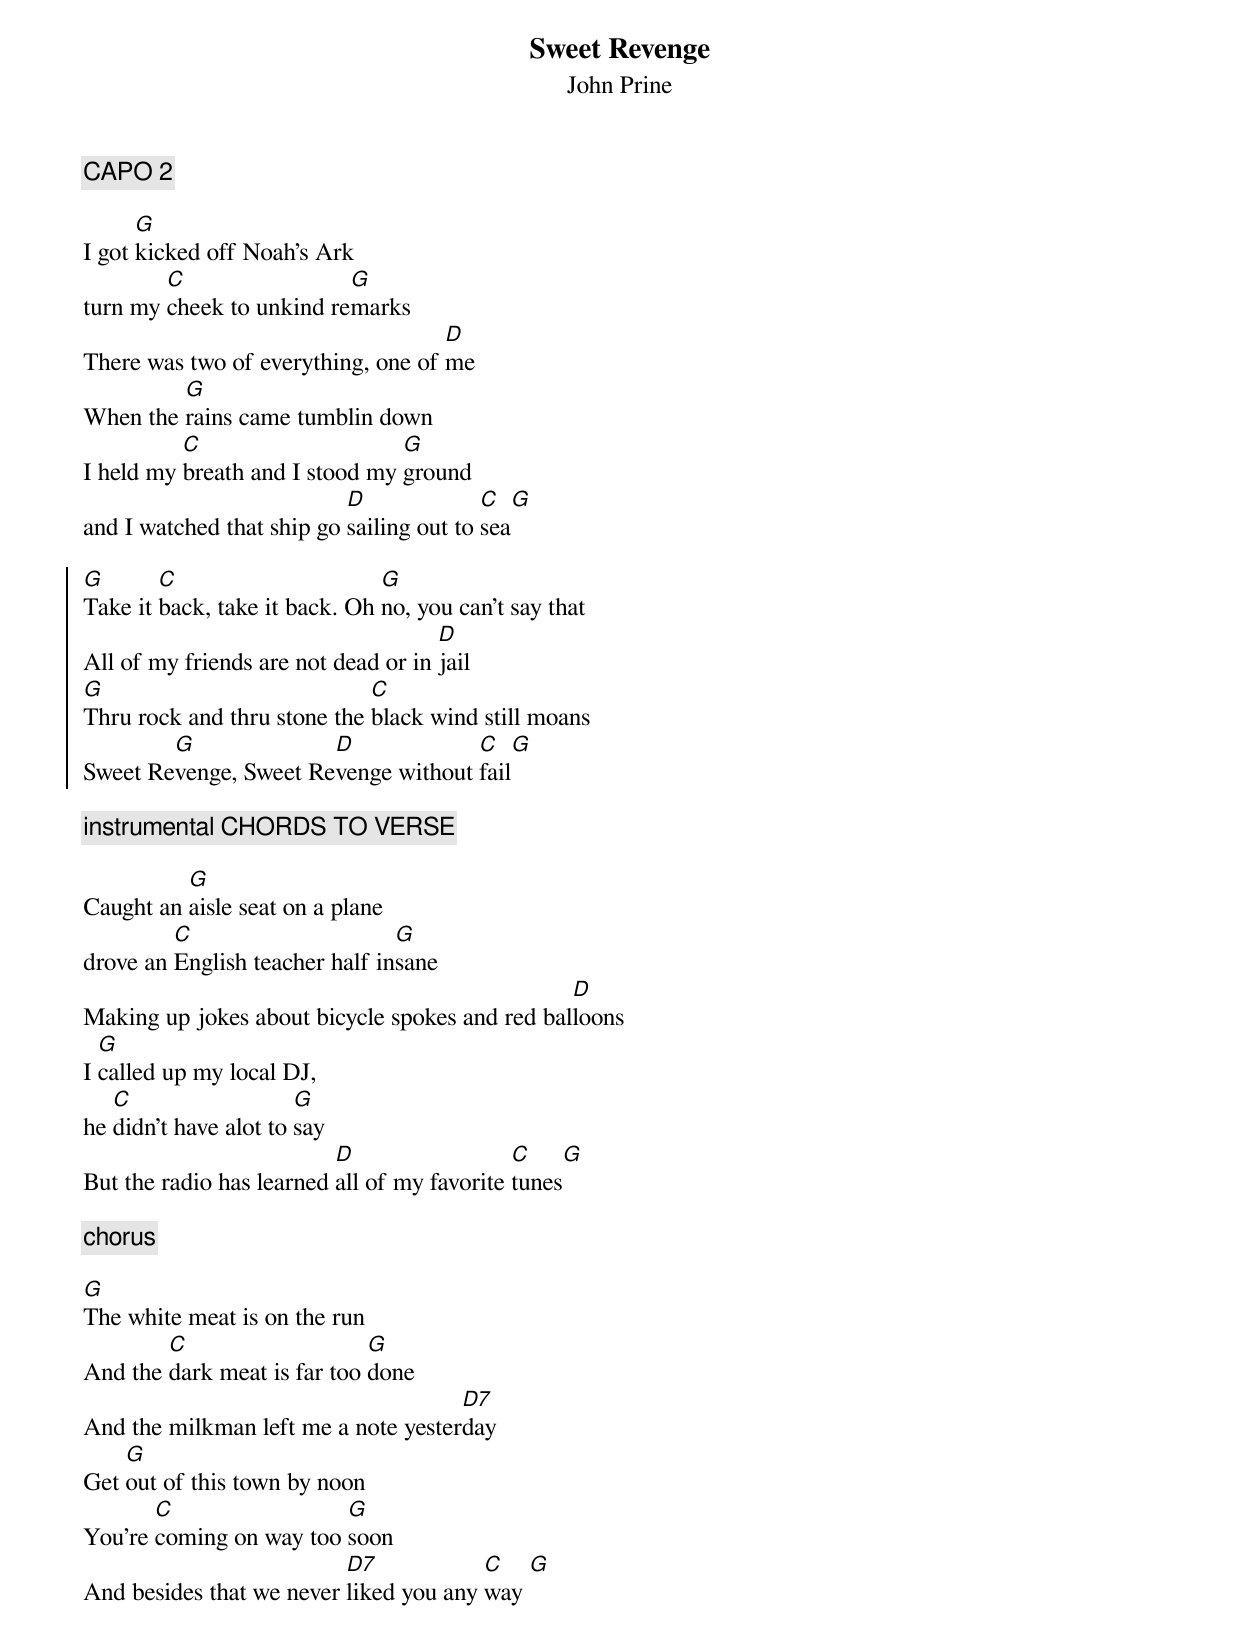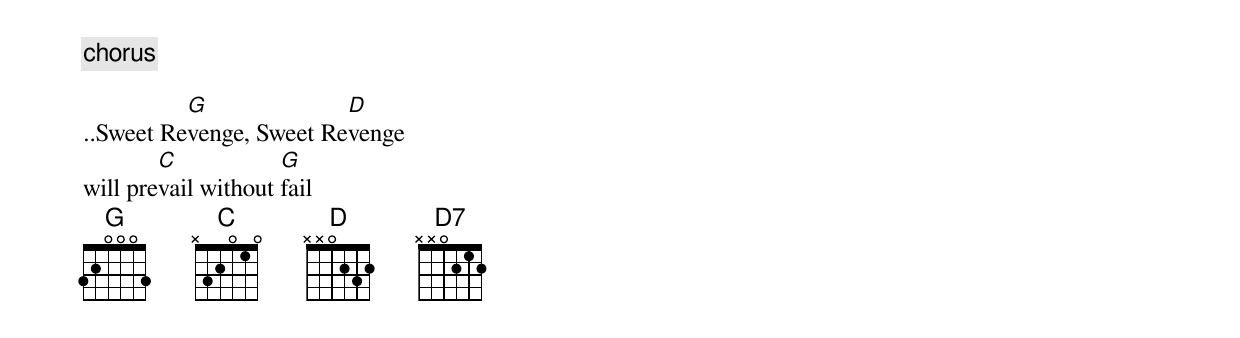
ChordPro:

{title: Sweet Revenge}
{subtitle: John Prine}
{c: CAPO 2}

I got [G]kicked off Noah's Ark
turn my [C]cheek to unkind re[G]marks
There was two of everything, one of [D]me
When the [G]rains came tumblin down
I held my [C]breath and I stood my [G]ground
and I watched that ship go [D]sailing out to [C]sea[G]

{soc}
[G]Take it [C]back, take it back. Oh [G]no, you can't say that
All of my friends are not dead or in [D]jail
[G]Thru rock and thru stone the [C]black wind still moans
Sweet Re[G]venge, Sweet Re[D]venge without [C]fail[G]
{eoc}

{c: instrumental CHORDS TO VERSE}

Caught an [G]aisle seat on a plane
drove an [C]English teacher half in[G]sane
Making up jokes about bicycle spokes and red bal[D]loons
I [G]called up my local DJ,
he [C]didn't have alot to [G]say
But the radio has learned [D]all of my favorite [C]tunes[G]

{c: chorus}

[G]The white meat is on the run
And the [C]dark meat is far too [G]done
And the milkman left me a note yester[D7]day
Get [G]out of this town by noon
You're [C]coming on way too [G]soon
And besides that we never [D7]liked you any [C]way [G]

{c: chorus}

..Sweet Re[G]venge, Sweet Re[D]venge
will pre[C]vail without [G]fail
